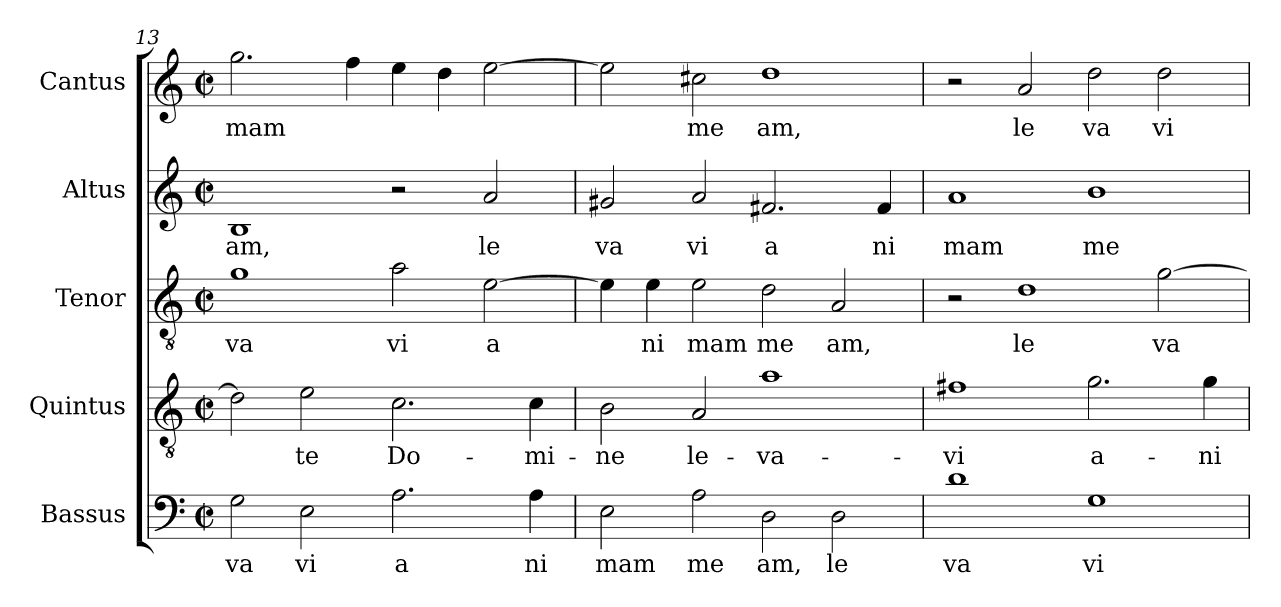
**kern	**text	**kern	**text	**kern	**text	**kern	**text	**kern	**text
*part5	*part5	*part4	*part4	*part3	*part3	*part2	*part2	*part1	*part1
*staff5	*staff5	*staff4	*staff4	*staff3	*staff3	*staff2	*staff2	*staff1	*staff1
*I"Bassus	*	*I"Quintus	*	*I"Tenor	*	*I"Altus	*	*I"Cantus	*
*clefF4	*	*clefGv2	*	*clefGv2	*	*clefG2	*	*clefG2	*
*k[]	*	*k[]	*	*k[]	*	*k[]	*	*k[]	*
*C:	*	*C:	*	*C:	*	*C:	*	*C:	*
*M2/2	*	*M2/2	*	*M2/2	*	*M2/2	*	*M2/2	*
*met(c|)	*	*met(c|)	*	*met(c|)	*	*met(c|)	*	*met(c|)	*
=13	=13	=13	=13	=13	=13	=13	=13	=13	=13
!	!LO:LY:b:cj	!	!LO:LY:b:cj	!	!LO:LY:b:cj	!	!LO:LY:b:cj	!	!LO:LY:b:cj
2G\	va	2d\]	.	1g	va	1B	am,	2.gg\	mam
!	!LO:LY:b:cj	!	!LO:LY:b:cj	!	!	!	!	!	!
2E\	vi	2e\	te	.	.	.	.	.	.
!	!	!	!	!	!	!	!	!	!LO:LY:b:cj
.	.	.	.	.	.	.	.	4ff\	.
!	!LO:LY:b:cj	!	!LO:LY:b:cj	!	!LO:LY:b:cj	!	!	!	!LO:LY:b:cj
2.A\	a	2.c\	Do-	2a\	vi	2r	.	4ee\	.
!	!	!	!	!	!	!	!	!	!LO:LY:b:cj
.	.	.	.	.	.	.	.	4dd\	.
!	!	!	!	!	!LO:LY:b:cj	!	!LO:LY:b:cj	!	!LO:LY:b:cj
.	.	.	.	[>2e\	a	2a/	le	[>2ee\	.
!	!LO:LY:b:cj	!	!LO:LY:b:cj	!	!	!	!	!	!
4A\	ni	4c\	-mi-	.	.	.	.	.	.
=14	=14	=14	=14	=14	=14	=14	=14	=14	=14
!	!LO:LY:b:cj	!	!LO:LY:b:cj	!	!LO:LY:b:cj	!	!LO:LY:b:cj	!	!LO:LY:b:cj
2E\	mam	2B\	-ne	4e\]	.	2g#X/	va	2ee\]	.
!	!	!	!	!	!LO:LY:b:cj	!	!	!	!
.	.	.	.	4e\	ni	.	.	.	.
!	!LO:LY:b:cj	!	!LO:LY:b:cj	!	!LO:LY:b:cj	!	!LO:LY:b:cj	!	!LO:LY:b:cj
2A\	me	2A/	le-	2e\	mam	2a/	vi	2cc#X\	me
!	!LO:LY:b:cj	!	!LO:LY:b:cj	!	!LO:LY:b:cj	!	!LO:LY:b:cj	!	!LO:LY:b:cj
2D\	am,	1a	-va-	2d\	me	2.f#X/	a	1dd	am,
!	!LO:LY:b:cj	!	!	!	!LO:LY:b:cj	!	!	!	!
2D\	le	.	.	2A/	am,	.	.	.	.
!	!	!	!	!	!	!	!LO:LY:b:cj	!	!
.	.	.	.	.	.	4f#/	ni	.	.
=15	=15	=15	=15	=15	=15	=15	=15	=15	=15
!	!LO:LY:b:cj	!	!LO:LY:b:cj	!	!	!	!LO:LY:b:cj	!	!
1d	va	1f#X	-vi	2r	.	1a	mam	2r	.
!	!	!	!	!	!LO:LY:b:cj	!	!	!	!LO:LY:b:cj
.	.	.	.	1d	le	.	.	2a/	le
!	!LO:LY:b:cj	!	!LO:LY:b:cj	!	!	!	!LO:LY:b:cj	!	!LO:LY:b:cj
1G	vi	2.g\	a-	.	.	1b	me	2dd\	va
!	!	!	!	!	!LO:LY:b:cj	!	!	!	!LO:LY:b:cj
.	.	.	.	[>2g\	va	.	.	2dd\	vi
!	!	!	!LO:LY:b:cj	!	!	!	!	!	!
.	.	4g\	-ni-	.	.	.	.	.	.
=	=	=	=	=	=	=	=	=	=
*-	*-	*-	*-	*-	*-	*-	*-	*-	*-
